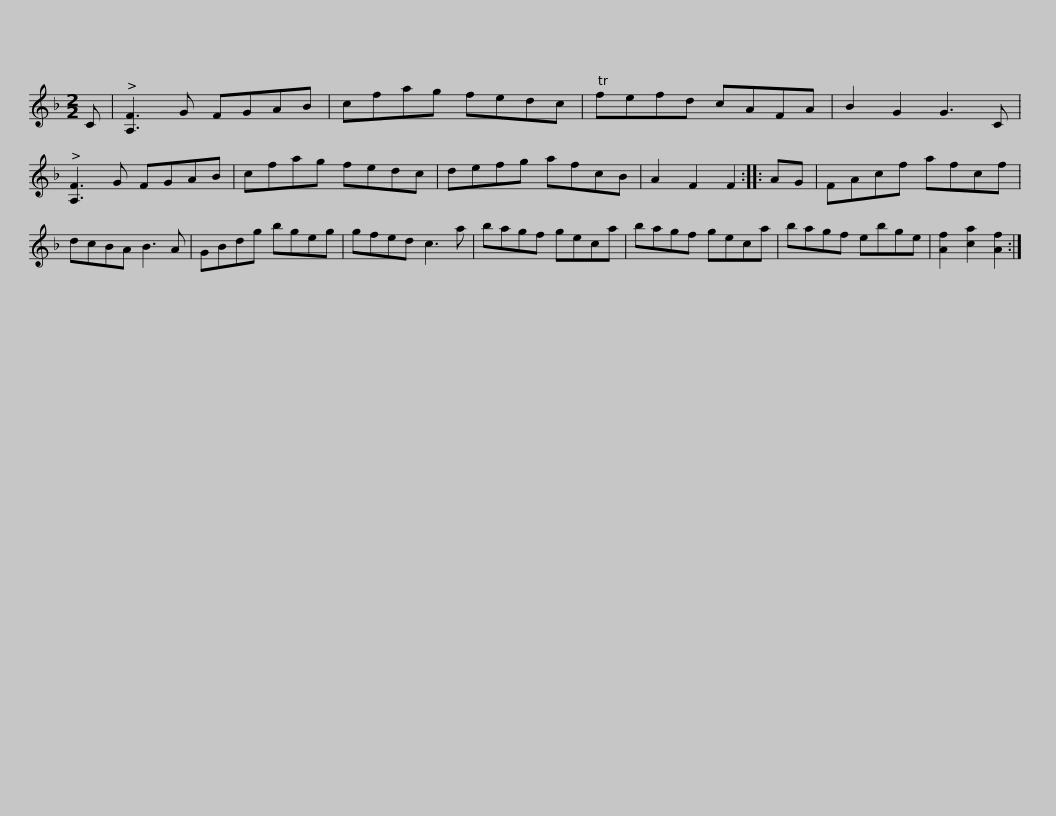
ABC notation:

X:1
L:1/8
M:2/2
I:linebreak $
K:F
V:1 treble
V:1
 C | [A,F]3 G FGAB | cfag fedc | Tfefd cAFA | B2 G2 G3 C | %5
 [A,F]3 G FGAB |$ cfag fedc | defg afcB | A2 F2 F2 :: AG | %10
 FAcf afcf | dcBA B3 A |$ GBdg bgeg | gfed c3 a | bagf geca | %15
 bagf geca | bagf ebge | [Af]2 [ca]2 [Af]2 :| %18
